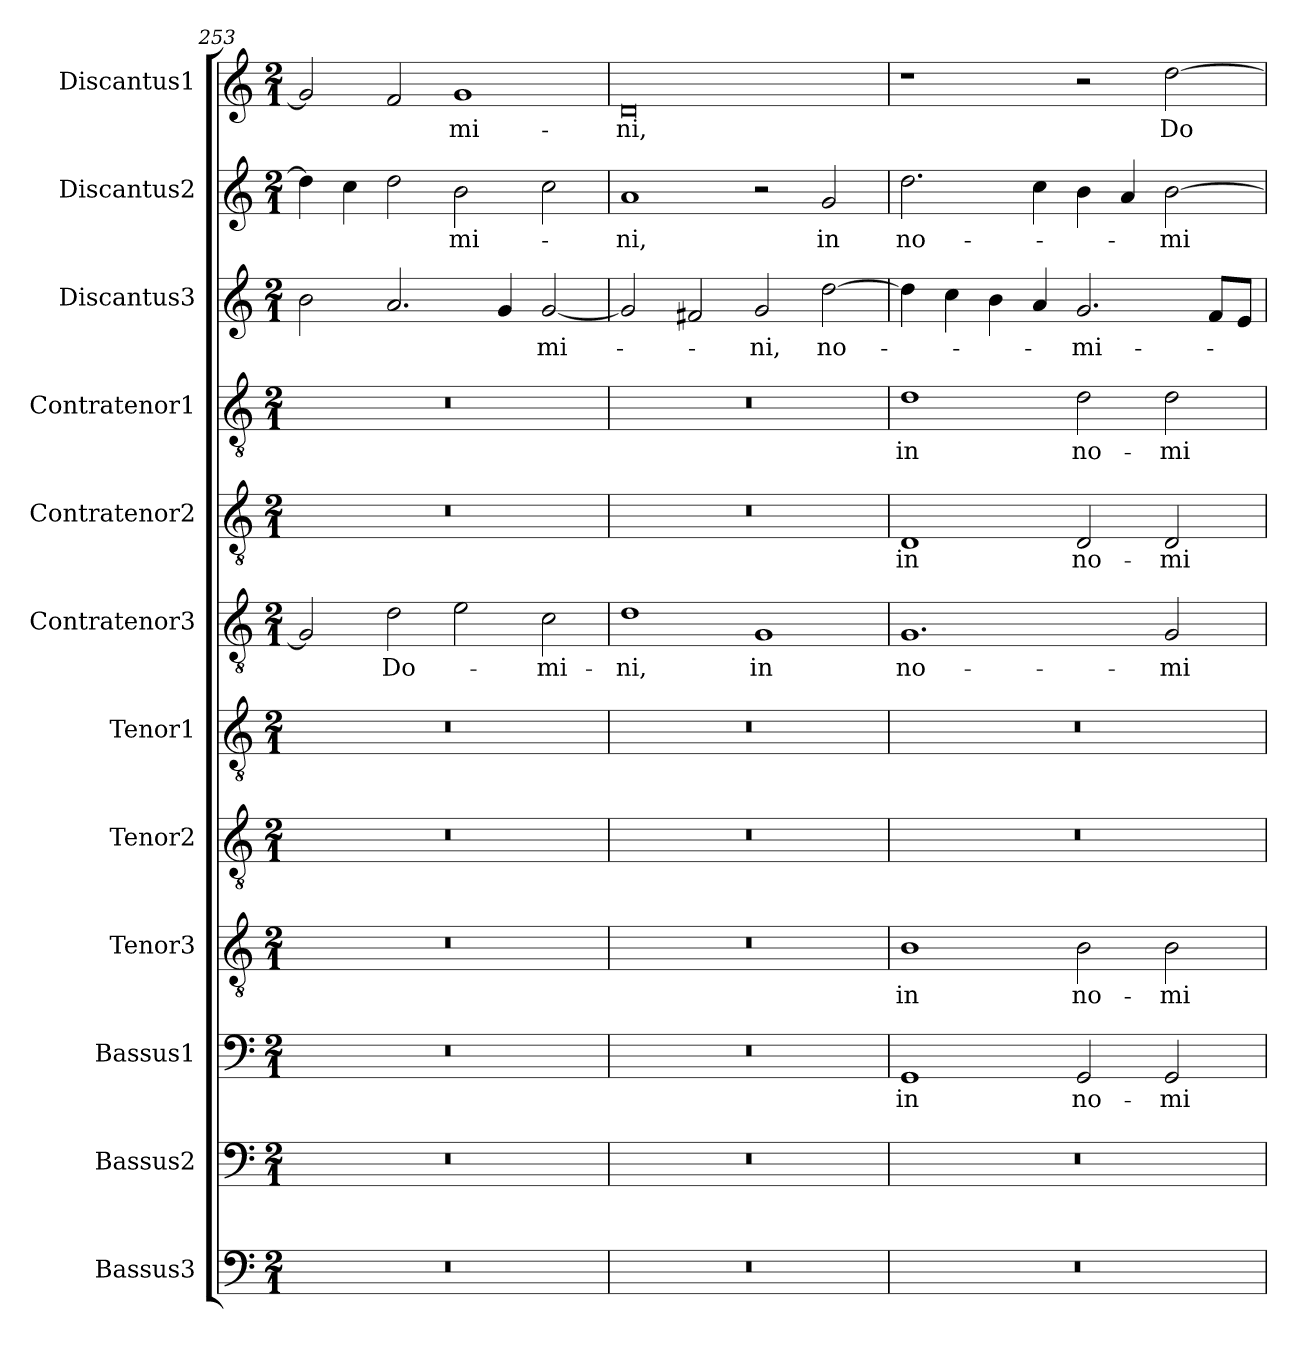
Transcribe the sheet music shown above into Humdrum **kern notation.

**kern	**kern	**kern	**text	**kern	**text	**kern	**kern	**kern	**text	**kern	**text	**kern	**text	**kern	**text	**kern	**text	**kern	**text
*part12	*part11	*part10	*part10	*part9	*part9	*part8	*part7	*part6	*part6	*part5	*part5	*part4	*part4	*part3	*part3	*part2	*part2	*part1	*part1
*staff12	*staff11	*staff10	*staff10	*staff9	*staff9	*staff8	*staff7	*staff6	*staff6	*staff5	*staff5	*staff4	*staff4	*staff3	*staff3	*staff2	*staff2	*staff1	*staff1
*I"Bassus3	*I"Bassus2	*I"Bassus1	*	*I"Tenor3	*	*I"Tenor2	*I"Tenor1	*I"Contratenor3	*	*I"Contratenor2	*	*I"Contratenor1	*	*I"Discantus3	*	*I"Discantus2	*	*I"Discantus1	*
*I'B3	*I'B2	*I'B1	*	*I'T3	*	*I'T2	*I'T1	*I'Ct3	*	*I'Ct2	*	*I'Ct1	*	*I'D3	*	*I'D2	*	*I'D1	*
*clefF4	*clefF4	*clefF4	*	*clefGv2	*	*clefGv2	*clefGv2	*clefGv2	*	*clefGv2	*	*clefGv2	*	*clefG2	*	*clefG2	*	*clefG2	*
*k[]	*k[]	*k[]	*	*k[]	*	*k[]	*k[]	*k[]	*	*k[]	*	*k[]	*	*k[]	*	*k[]	*	*k[]	*
*M2/1	*M2/1	*M2/1	*	*M2/1	*	*M2/1	*M2/1	*M2/1	*	*M2/1	*	*M2/1	*	*M2/1	*	*M2/1	*	*M2/1	*
=253	=253	=253	=253	=253	=253	=253	=253	=253	=253	=253	=253	=253	=253	=253	=253	=253	=253	=253	=253
0r	0r	0r	.	0r	.	0r	0r	2G/]	.	0r	.	0r	.	2b\	.	4dd\]	.	2g/]	.
.	.	.	.	.	.	.	.	.	.	.	.	.	.	.	.	4cc\	.	.	.
.	.	.	.	.	.	.	.	2d\	Do-	.	.	.	.	2.a/	.	2dd\	.	2f/	.
.	.	.	.	.	.	.	.	2e\	.	.	.	.	.	.	.	2b\	-mi-	1g/	-mi-
.	.	.	.	.	.	.	.	.	.	.	.	.	.	4g/	.	.	.	.	.
.	.	.	.	.	.	.	.	2c\	-mi-	.	.	.	.	[2g/	-mi-	2cc\	.	.	.
=254	=254	=254	=254	=254	=254	=254	=254	=254	=254	=254	=254	=254	=254	=254	=254	=254	=254	=254	=254
0r	0r	0r	.	0r	.	0r	0r	1d\	-ni,	0r	.	0r	.	2g/]	.	1a/	-ni,	0d/	-ni,
.	.	.	.	.	.	.	.	.	.	.	.	.	.	2f#X/	.	.	.	.	.
.	.	.	.	.	.	.	.	1G/	in	.	.	.	.	2g/	-ni,	2r	.	.	.
.	.	.	.	.	.	.	.	.	.	.	.	.	.	[2dd\	no-	2g/	in	.	.
=255	=255	=255	=255	=255	=255	=255	=255	=255	=255	=255	=255	=255	=255	=255	=255	=255	=255	=255	=255
0r	0r	1GG/	in	1B\	in	0r	0r	1.G/	no-	1D/	in	1d\	in	4dd\]	.	2.dd\	no-	1r	.
.	.	.	.	.	.	.	.	.	.	.	.	.	.	4cc\	.	.	.	.	.
.	.	.	.	.	.	.	.	.	.	.	.	.	.	4b\	.	.	.	.	.
.	.	.	.	.	.	.	.	.	.	.	.	.	.	4a/	.	4cc\	.	.	.
.	.	2GG/	no-	2B\	no-	.	.	.	.	2D/	no-	2d\	no-	2.g/	-mi-	4b\	.	2r	.
.	.	.	.	.	.	.	.	.	.	.	.	.	.	.	.	4a/	.	.	.
.	.	2GG/	-mi-	2B\	-mi-	.	.	2G/	-mi-	2D/	-mi-	2d\	-mi-	.	.	[2b\	-mi-	[2dd\	Do-
.	.	.	.	.	.	.	.	.	.	.	.	.	.	8f/L	.	.	.	.	.
.	.	.	.	.	.	.	.	.	.	.	.	.	.	8e/J	.	.	.	.	.
=	=	=	=	=	=	=	=	=	=	=	=	=	=	=	=	=	=	=	=
*-	*-	*-	*-	*-	*-	*-	*-	*-	*-	*-	*-	*-	*-	*-	*-	*-	*-	*-	*-
